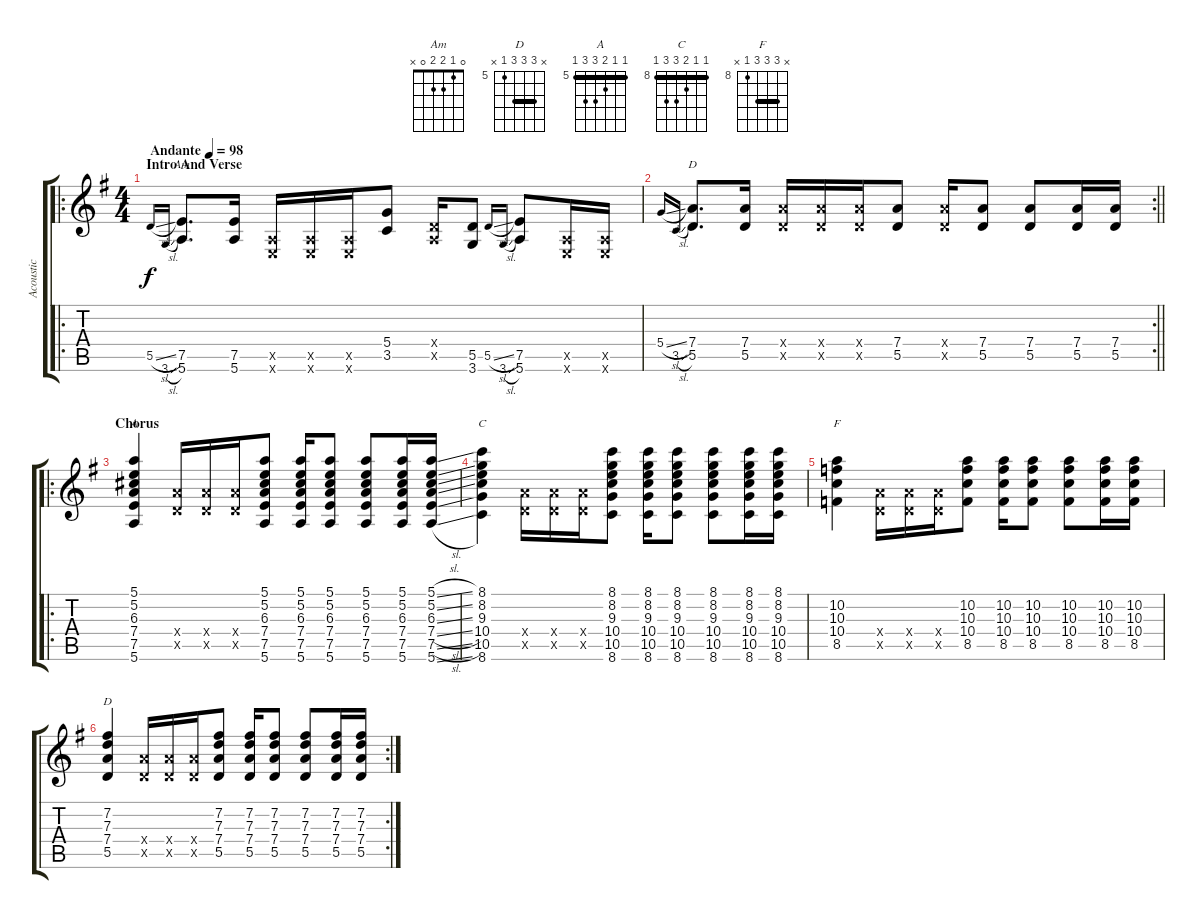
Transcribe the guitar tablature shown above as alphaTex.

\track ("Acoustic" "Acoustic") {instrument acousticguitarsteel}
\staff {score tabs}
\tuning (E4 B3 G3 D3 A2 E2) {hide}
\chord ("Am" 0 1 2 2 0 x)
\chord ("D" 2 3 2 0 x x) {barre 2}
\chord ("A" 5 5 6 7 7 5) {firstfret 5 barre 5}
\chord ("C" 8 8 9 10 10 8) {firstfret 8 barre 8}
\chord ("F" x 10 10 10 8 x) {firstfret 8 barre 10}
\chord ("D" x 7 7 7 5 x) {firstfret 5 barre 7}
\ro
\ts (4 4)
\section ("" "Intro And Verse")
\tempo (98 "Andante")
\clef g2
\ks g
5.5{sl}.16{gr onbeat dy f instrument acousticguitarsteel} 3.6{sl}.16{gr onbeat} (7.5 5.6).8{d ch "Am"} (7.5 5.6).16 (0.5{x} 0.6{x}).16 (0.5{x} 0.6{x}).16 (0.5{x} 0.6{x}).16 (5.4 3.5).8 (0.4{x} 0.5{x}).16 (5.5 3.6).8 5.5{sl}.16{gr onbeat} 3.6{sl}.16{gr onbeat} (7.5 5.6).8 (0.5{x} 0.6{x}).16 (0.5{x} 0.6{x}).16 |
\rc 2
\barLineRight lightlight
5.4{sl}.16{gr onbeat} 3.5{sl}.16{gr onbeat} (7.4 5.5).8{d ch "D"} (7.4 5.5).16 (7.4{x} 5.5{x}).16 (7.4{x} 5.5{x}).16 (7.4{x} 5.5{x}).16 (7.4 5.5).8 (7.4{x} 5.5{x}).16 (7.4 5.5).8 (7.4 5.5).8 (7.4 5.5).16 (7.4 5.5).16 |
\ro
\section ("" "Chorus")
(5.1 5.2 6.3 7.4 7.5 5.6).4{ch "A"} (7.4{x} 5.5{x}).16 (7.4{x} 5.5{x}).16 (7.4{x} 5.5{x}).16 (5.1 5.2 6.3 7.4 7.5 5.6).8 (5.1 5.2 6.3 7.4 7.5 5.6).16 (5.1 5.2 6.3 7.4 7.5 5.6).8 (5.1 5.2 6.3 7.4 7.5 5.6).8 (5.1 5.2 6.3 7.4 7.5 5.6).16 (5.1{sl} 5.2{sl} 6.3{sl} 7.4{sl} 7.5{sl} 5.6{sl}).16 |
(8.1 8.2 9.3 10.4 10.5 8.6).4{ch "C"} (7.4{x} 5.5{x}).16 (7.4{x} 5.5{x}).16 (7.4{x} 5.5{x}).16 (8.1 8.2 9.3 10.4 10.5 8.6).8 (8.1 8.2 9.3 10.4 10.5 8.6).16 (8.1 8.2 9.3 10.4 10.5 8.6).8 (8.1 8.2 9.3 10.4 10.5 8.6).8 (8.1 8.2 9.3 10.4 10.5 8.6).16 (8.1 8.2 9.3 10.4 10.5 8.6).16 |
(10.2 10.3 10.4 8.5).4{ch "F"} (7.4{x} 5.5{x}).16 (7.4{x} 5.5{x}).16 (7.4{x} 5.5{x}).16 (10.2 10.3 10.4 8.5).8 (10.2 10.3 10.4 8.5).16 (10.2 10.3 10.4 8.5).8 (10.2 10.3 10.4 8.5).8 (10.2 10.3 10.4 8.5).16 (10.2 10.3 10.4 8.5).16 |
\rc 2
(7.2 7.3 7.4 5.5).4{ch "D"} (7.4{x} 5.5{x}).16 (7.4{x} 5.5{x}).16 (7.4{x} 5.5{x}).16 (7.2 7.3 7.4 5.5).8 (7.2 7.3 7.4 5.5).16 (7.2 7.3 7.4 5.5).8 (7.2 7.3 7.4 5.5).8 (7.2 7.3 7.4 5.5).16 (7.2 7.3 7.4 5.5).16
